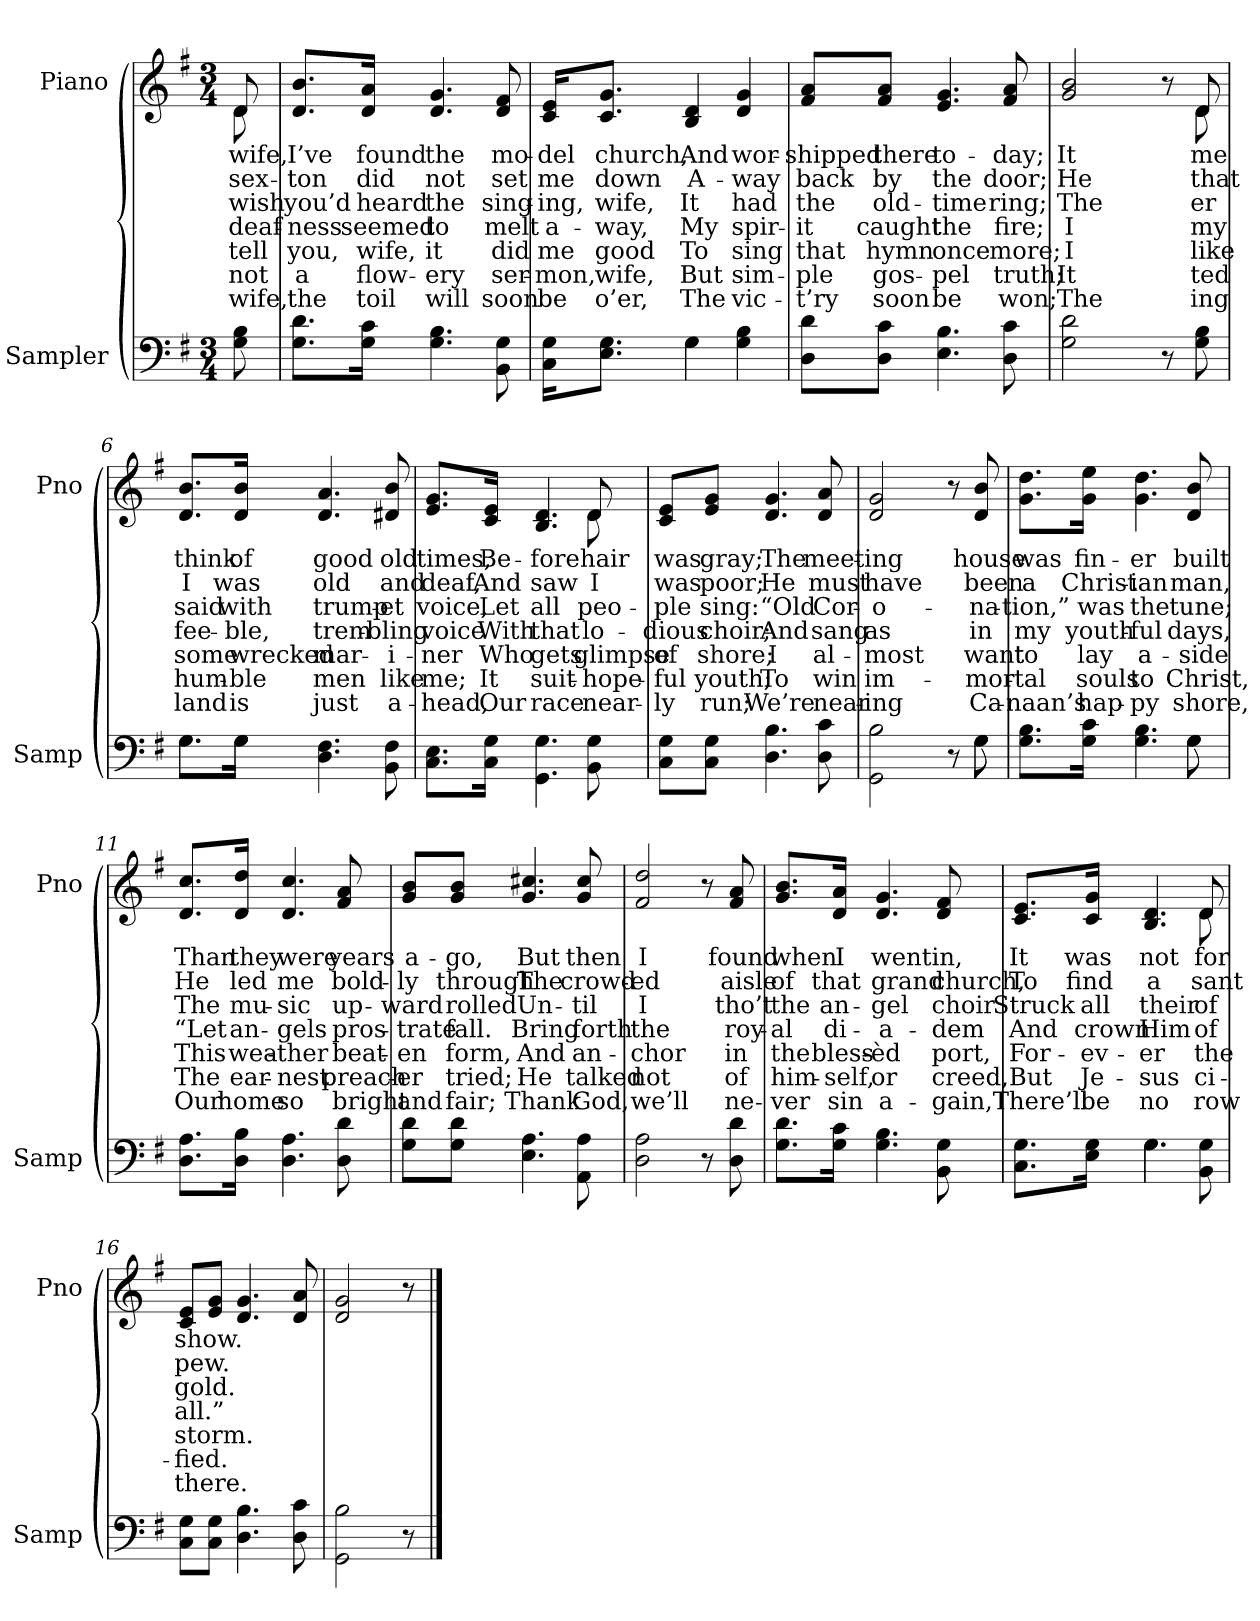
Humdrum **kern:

**kern	**kern	**text	**text	**text	**text	**text	**text	**text
*part2	*part1	*part1	*part1	*part1	*part1	*part1	*part1	*part1
*staff2	*staff1	*staff1	*staff1	*staff1	*staff1	*staff1	*staff1	*staff1
*I"Sampler	*I"Piano	*	*	*	*	*	*	*
*I'Samp	*I'Pno	*	*	*	*	*	*	*
*clefF4	*clefG2	*	*	*	*	*	*	*
*k[f#]	*k[f#]	*	*	*	*	*	*	*
*G:	*G:	*	*	*	*	*	*	*
*M3/4	*M3/4	*	*	*	*	*	*	*
=1	=1	=1	=1	=1	=1	=1	=1	=1
*	*^	*	*	*	*	*	*	*
8G 8B	8d/	8d	wife,	sex-	wish	deaf-	tell	not	wife,
*	*v	*v	*	*	*	*	*	*	*
=2	=2	=2	=2	=2	=2	=2	=2	=2
8.G\ 8.d\L	8.d/ 8.b/L	I’ve	-ton	you’d	-ness	you,	a	the
16G\ 16c\Jk	16d/ 16a/Jk	found	did	heard	seemed	wife,	flow-	toil
4.G 4.B	4.d 4.g	the	not	the	to	it	-ery	will
8BB 8G	8d 8f#	mo-	set	sing-	melt	did	ser-	soon
=3	=3	=3	=3	=3	=3	=3	=3	=3
*^	*	*	*	*	*	*	*	*
16C\ 16G\KL	4ryy	16c/ 16e/KL	-del	me	-ing,	a-	me	-mon,	be
8.E\ 8.G\J	.	8.c/ 8.g/J	church,	down	wife,	-way,	good	wife,	o’er,
4G\	4G	4B 4d	And	A-	It	My	To	But	The
4G 4B	4ryy	4d 4g	wor-	-way	had	spir-	sing	sim-	vic-
*v	*v	*	*	*	*	*	*	*	*
=4	=4	=4	=4	=4	=4	=4	=4	=4
8D\ 8d\L	8f#/ 8a/L	-shipped	back	the	-it	that	-ple	-t’ry
8D\ 8c\J	8f#/ 8a/J	there	by	old-	caught	hymn	gos-	soon
4.E 4.B	4.e 4.g	to-	the	-time	the	once	-pel	be
8D 8c	8f# 8a	-day;	door;	ring;	fire;	more;	truth;	won;
=5	=5	=5	=5	=5	=5	=5	=5	=5
*	*^	*	*	*	*	*	*	*
2G 2d	2g 2b	8ryy	It	He	The	I	I	It	The
*	*v	*v	*	*	*	*	*	*	*
8r	8r	.	.	.	.	.	.	.
*	*^	*	*	*	*	*	*	*
8G 8B	8d/	8d	me	that	-er	my	like	-ted	-ing
*	*v	*v	*	*	*	*	*	*	*
=6	=6	=6	=6	=6	=6	=6	=6	=6
*^	*	*	*	*	*	*	*	*
8.G\L	8.G\L	8.d/ 8.b/L	think	I	said	fee-	some	hum-	land
16G\Jk	16G\Jk	16d/ 16b/Jk	of	was	with	-ble,	wrecked	-ble	is
4.D 4.F#	2ryy	4.d 4.a	good	old	trump-	trem-	mar-	men	just
8BB 8F#	.	8d#X 8b	old	and	-et	-bling	-i-	like	a-
*v	*v	*	*	*	*	*	*	*	*
=7	=7	=7	=7	=7	=7	=7	=7	=7
*	*^	*	*	*	*	*	*	*
8.C\ 8.E\L	8.e/ 8.g/L	8ryy	times,	deaf,	voice,	voice	-ner	me;	-head,
*	*v	*v	*	*	*	*	*	*	*
16C\ 16G\Jk	16c/ 16e/Jk	Be-	And	Let	With	Who	It	Our
4.GG\ 4.G\	4.B 4.d	-fore	saw	all	that	gets	suit-	race
*	*^	*	*	*	*	*	*	*
8BB 8G	8d/	8d	hair	I	peo-	-lo-	glimpse	hope-	near-
*	*v	*v	*	*	*	*	*	*	*
=8	=8	=8	=8	=8	=8	=8	=8	=8
8C\ 8G\L	8c/ 8e/L	was	was	-ple	-dious	of	-ful	-ly
8C\ 8G\J	8e/ 8g/J	gray;	poor;	sing:	choir;	shore;	youth;	run;
4.D 4.B	4.d 4.g	The	He	“Old	And	I	To	We’re
8D 8c	8d 8a	meet-	must	Cor-	sang	al-	win	near-
=9	=9	=9	=9	=9	=9	=9	=9	=9
*^	*	*	*	*	*	*	*	*
2GG 2B	8ryy	2d 2g	-ing	have	-o-	as	-most	im-	-ing
*v	*v	*	*	*	*	*	*	*	*
8r	8r	.	.	.	.	.	.	.
*^	*	*	*	*	*	*	*	*
8G\	8G	8d 8b	house	been	-na-	in	want	-mor-	Ca-
=10	=10	=10	=10	=10	=10	=10	=10	=10	=10
8.G\ 8.B\L	8ryy	8.g\ 8.dd\L	was	a	-tion,”	my	to	-tal	-naan’s
*v	*v	*	*	*	*	*	*	*	*
16G\ 16c\Jk	16g\ 16ee\Jk	fin-	Christ-	was	youth-	lay	souls	hap-
4.G 4.B	4.g 4.dd	-er	-ian	the	-ful	a-	to	-py
*^	*	*	*	*	*	*	*	*
8G\	8G	8d 8b	built	man,	tune;	days,	-side	Christ,	shore,
*v	*v	*	*	*	*	*	*	*	*
=11	=11	=11	=11	=11	=11	=11	=11	=11
8.D\ 8.A\L	8.d/ 8.cc/L	Than	He	The	“Let	This	The	Our
16D\ 16B\Jk	16d/ 16dd/Jk	they	led	mu-	an-	wea-	ear-	home
4.D 4.A	4.d 4.cc	were	me	-sic	-gels	-ther	-nest	so
8D 8d	8f# 8a	years	bold-	up-	pros-	beat-	preach-	bright
=12	=12	=12	=12	=12	=12	=12	=12	=12
8G\ 8d\L	8g/ 8b/L	a-	-ly	-ward	-trate	-en	-er	and
8G\ 8d\J	8g/ 8b/J	-go,	through	rolled	fall.	form,	tried;	fair;
4.E 4.A	4.g 4.cc#X	But	The	Un-	Bring	And	He	Thank
8AA 8A	8g 8cc#	then	crowd-	-til	forth	an-	talked	God,
=13	=13	=13	=13	=13	=13	=13	=13	=13
2D 2A	2f# 2dd	I	-ed	I	the	-chor	not	we’ll
8r	8r	.	.	.	.	.	.	.
8D 8d	8f# 8a	found	aisle	tho’t	roy-	in	of	ne-
=14	=14	=14	=14	=14	=14	=14	=14	=14
8.G\ 8.d\L	8.g/ 8.b/L	when	of	the	-al	the	him-	-ver
16G\ 16c\Jk	16d/ 16a/Jk	I	that	an-	di-	bless-	-self,	sin
4.G 4.B	4.d 4.g	went	grand	-gel	-a-	-èd	or	a-
8BB 8G	8d 8f#	in,	church,	choir	-dem	port,	creed,	-gain,
=15	=15	=15	=15	=15	=15	=15	=15	=15
*^	*^	*	*	*	*	*	*	*
8.C\ 8.G\L	4ryy	8.c/ 8.e/L	8ryy	It	To	Struck	And	For-	But	There’ll
*	*	*v	*v	*	*	*	*	*	*	*
16E\ 16G\Jk	.	16c/ 16g/Jk	was	find	all	crown	-ev-	Je-	be
4.G\	4.G	4.B 4.d	not	a	their	Him	-er	-sus	no
*	*	*^	*	*	*	*	*	*	*
8BB 8G	8ryy	8d/	8d	for	-sant	of	of	the	-ci-	-row
*v	*v	*	*	*	*	*	*	*	*	*
*	*v	*v	*	*	*	*	*	*	*
=16	=16	=16	=16	=16	=16	=16	=16	=16
8C\ 8G\L	8c/ 8e/L	show.	pew.	gold.	all.”	storm.	-fied.	there.
8C\ 8G\J	8e/ 8g/J	.	.	.	.	.	.	.
4.D 4.B	4.d 4.g	.	.	.	.	.	.	.
8D 8c	8d 8a	.	.	.	.	.	.	.
=17	=17	=17	=17	=17	=17	=17	=17	=17
2GG 2B	2d 2g	.	.	.	.	.	.	.
8r	8r	.	.	.	.	.	.	.
==	==	==	==	==	==	==	==	==
*-	*-	*-	*-	*-	*-	*-	*-	*-
